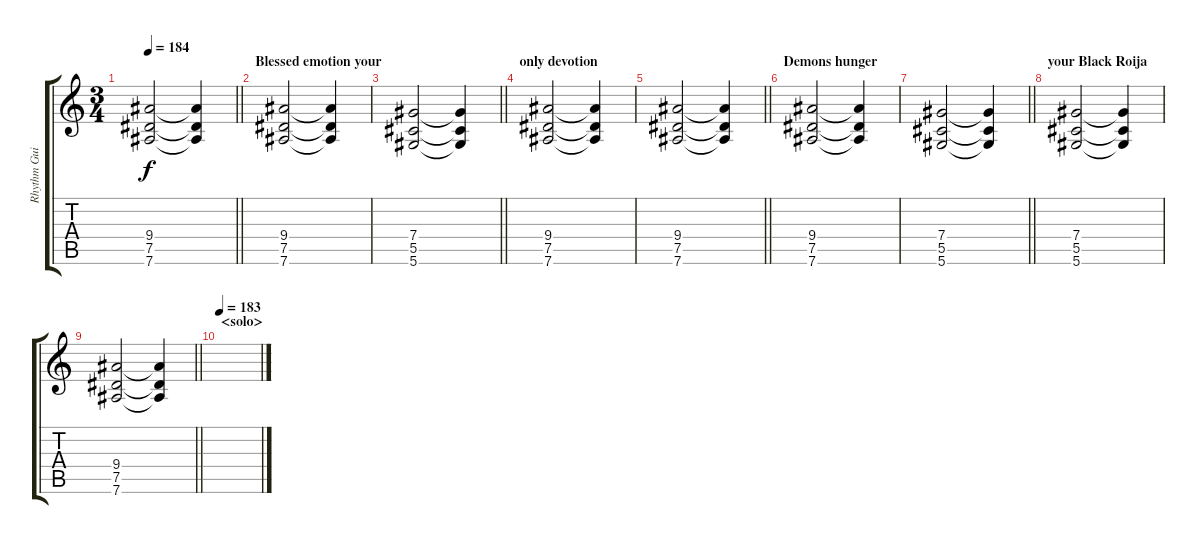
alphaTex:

\track ("Rhythm Guitar" "Rhythm Gui") {instrument overdrivenguitar}
\staff {score tabs}
\tuning (Eb4 Bb3 Gb3 Db3 Ab2 Eb2) {hide}
\ts (3 4)
\tempo 184
\clef g2
\barLineRight lightlight
\ks c
(9.4 7.5 7.6).2{dy f} (9.4{t} 7.5{t} 7.6{t}).4 |
\section ("" "Blessed emotion your ")
(9.4 7.5 7.6).2 (9.4{t} 7.5{t} 7.6{t}).4 |
\barLineRight lightlight
(7.4 5.5 5.6).2 (7.4{t} 5.5{t} 5.6{t}).4 |
\section ("" "only devotion")
(9.4 7.5 7.6).2 (9.4{t} 7.5{t} 7.6{t}).4 |
\barLineRight lightlight
(9.4 7.5 7.6).2 (9.4{t} 7.5{t} 7.6{t}).4 |
\section ("" "Demons hunger ")
(9.4 7.5 7.6).2 (9.4{t} 7.5{t} 7.6{t}).4 |
\barLineRight lightlight
(7.4 5.5 5.6).2 (7.4{t} 5.5{t} 5.6{t}).4 |
\section ("" "your Black Roija")
(7.4 5.5 5.6).2 (7.4{t} 5.5{t} 5.6{t}).4 |
\barLineRight lightlight
(9.4 7.5 7.6).2 (9.4{t} 7.5{t} 7.6{t}).4 |
\section ("" "<solo>")
\tempo 183
